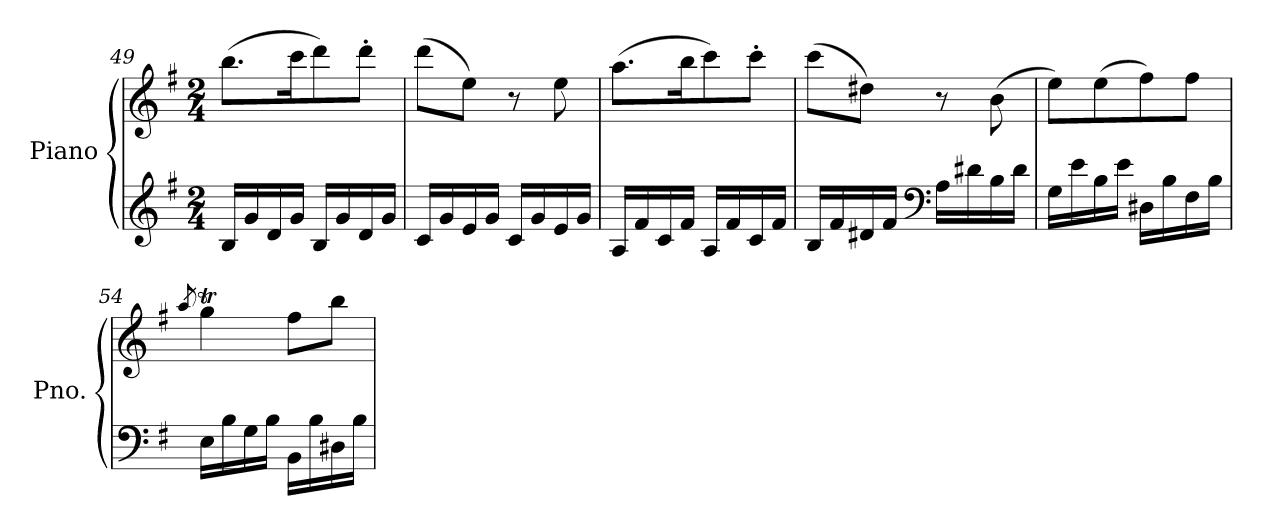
**kern	**kern
*part1	*part1
*staff2	*staff1
*I"Piano	*
*I'Pno.	*
*clefG2	*clefG2
*k[f#]	*k[f#]
*M2/4	*M2/4
=49	=49
16B/LL	(>8.bb\L
16g/	.
16d/	.
16g/JJ	16ccc\K
16B/LL	8ddd\)
16g/	.
16d/	8ddd'\J
16g/JJ	.
=50	=50
16c/LL	(>8ddd\L
16g/	.
16e/	8ee\J)
16g/JJ	.
16c/LL	8r
16g/	.
16e/	8ee\
16g/JJ	.
=51	=51
16A/LL	(>8.aa\L
16f#/	.
16c/	.
16f#/JJ	16bb\K
16A/LL	8ccc\)
16f#/	.
16c/	8ccc'\J
16f#/JJ	.
=52	=52
16B/LL	(>8ccc\L
16f#/	.
16d#X/	8dd#X\J)
16f#/JJ	.
*clefF4	*
16A\LL	8r
16d#X\	.
16B\	(>8b\
16d#\JJ	.
!!LO:LB:g=z
=53	=53
16G\LL	8ee\L)
16e\	.
16B\	(>8ee\
16e\JJ	.
16D#X\LL	8ff#\)
16B\	.
16F#\	8ff#\J
16B\JJ	.
=54	=54
.	8qaa/
16E\LL	4ggT\
16B\	.
16G\	.
16B\JJ	.
16BB\LL	8ff#\L
16B\	.
16D#X\	8bb\J
16B\JJ	.
=	=
*-	*-
